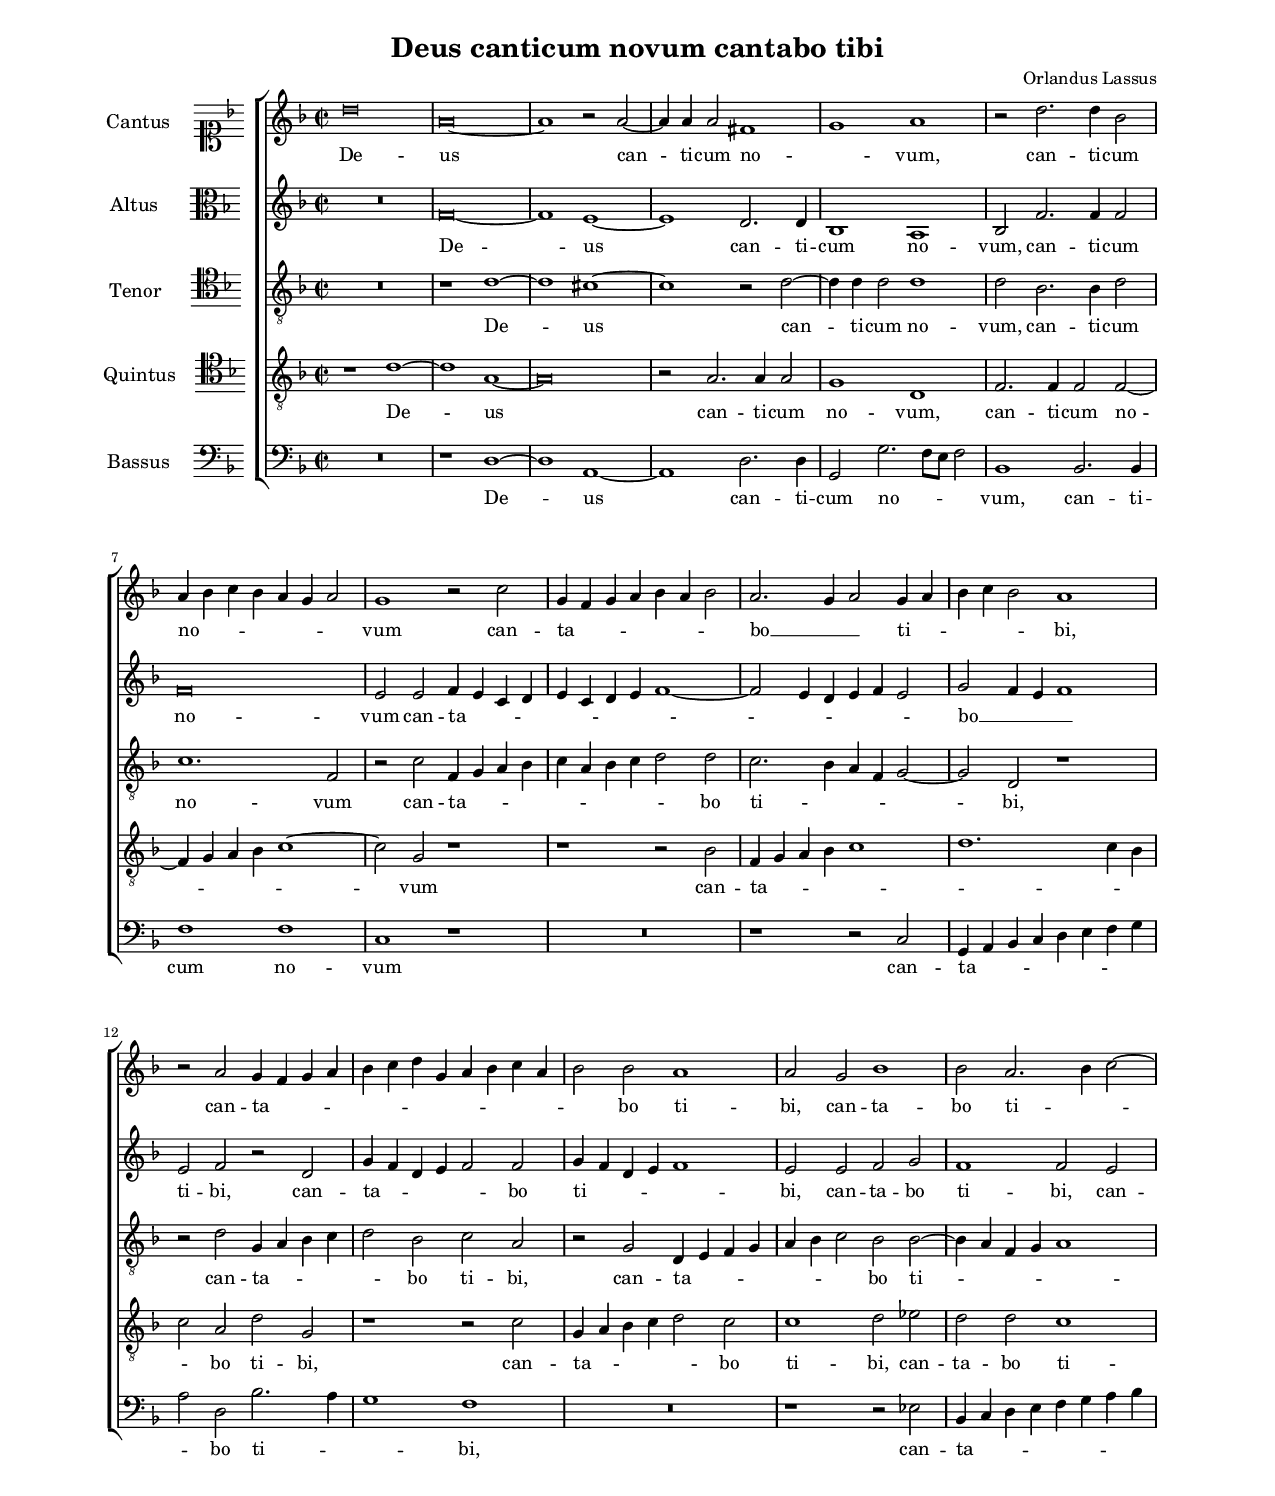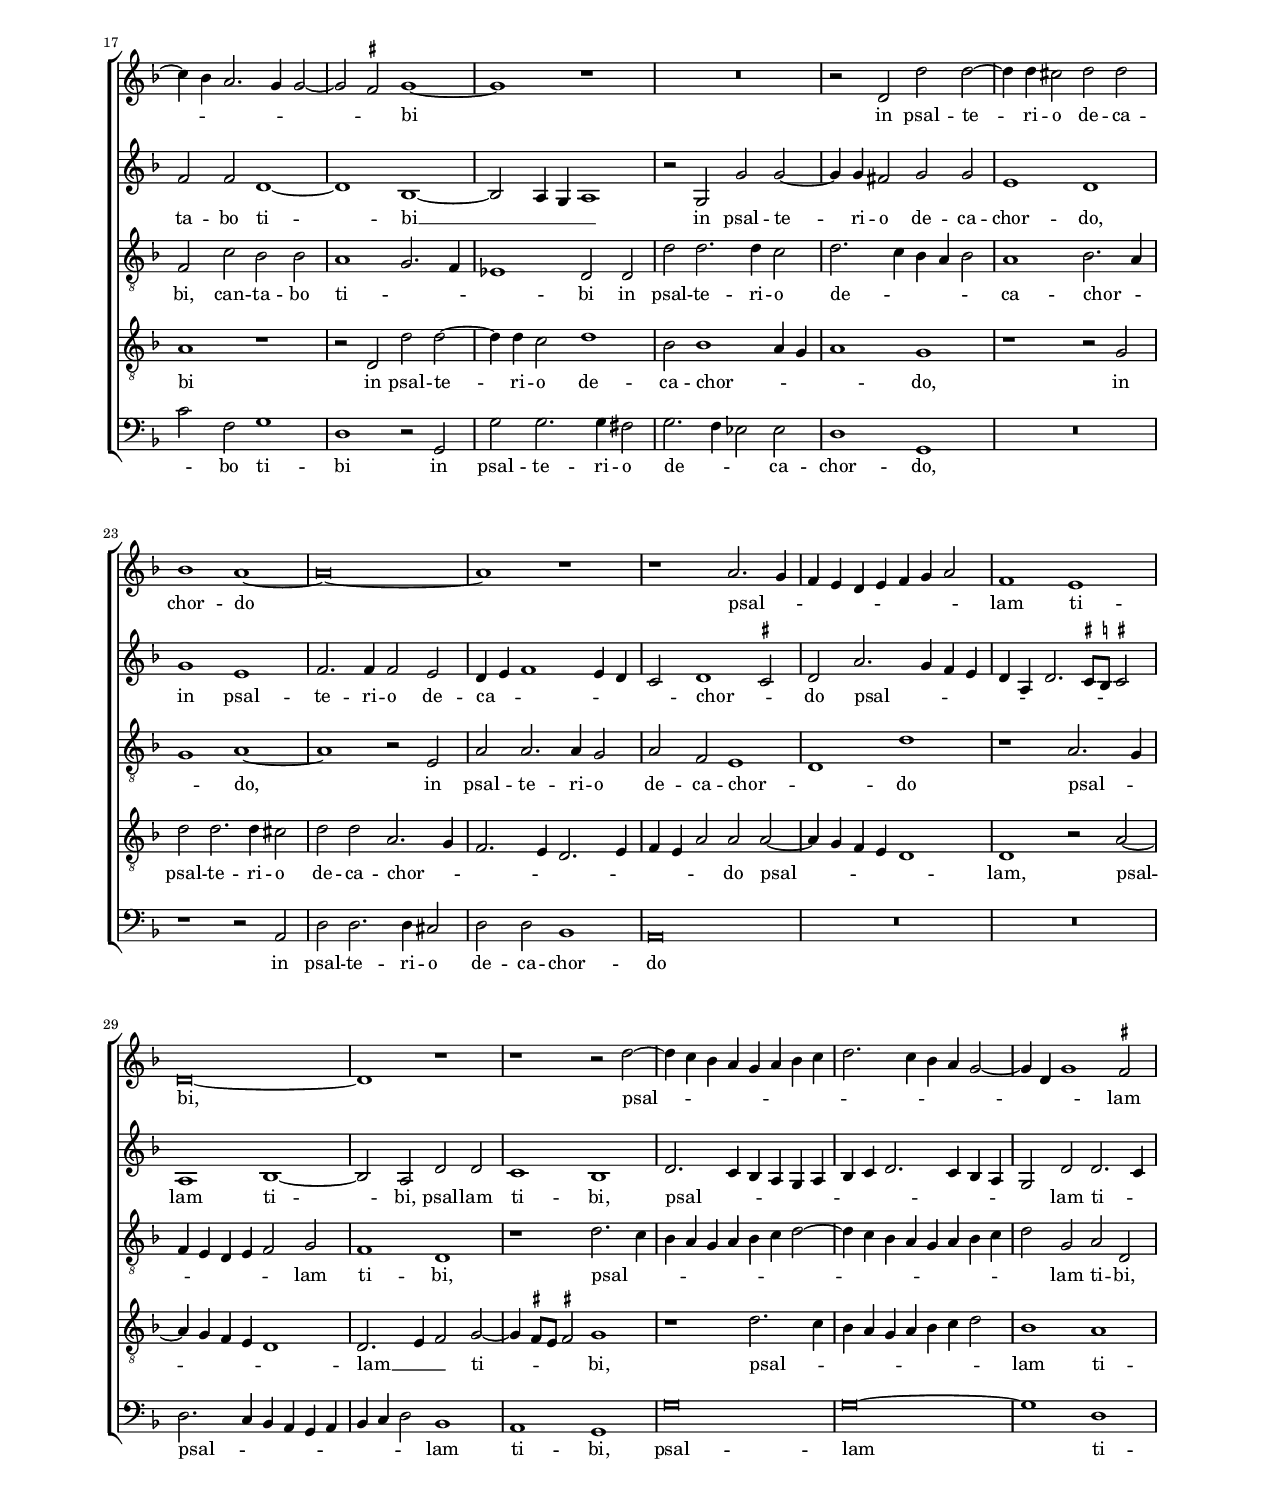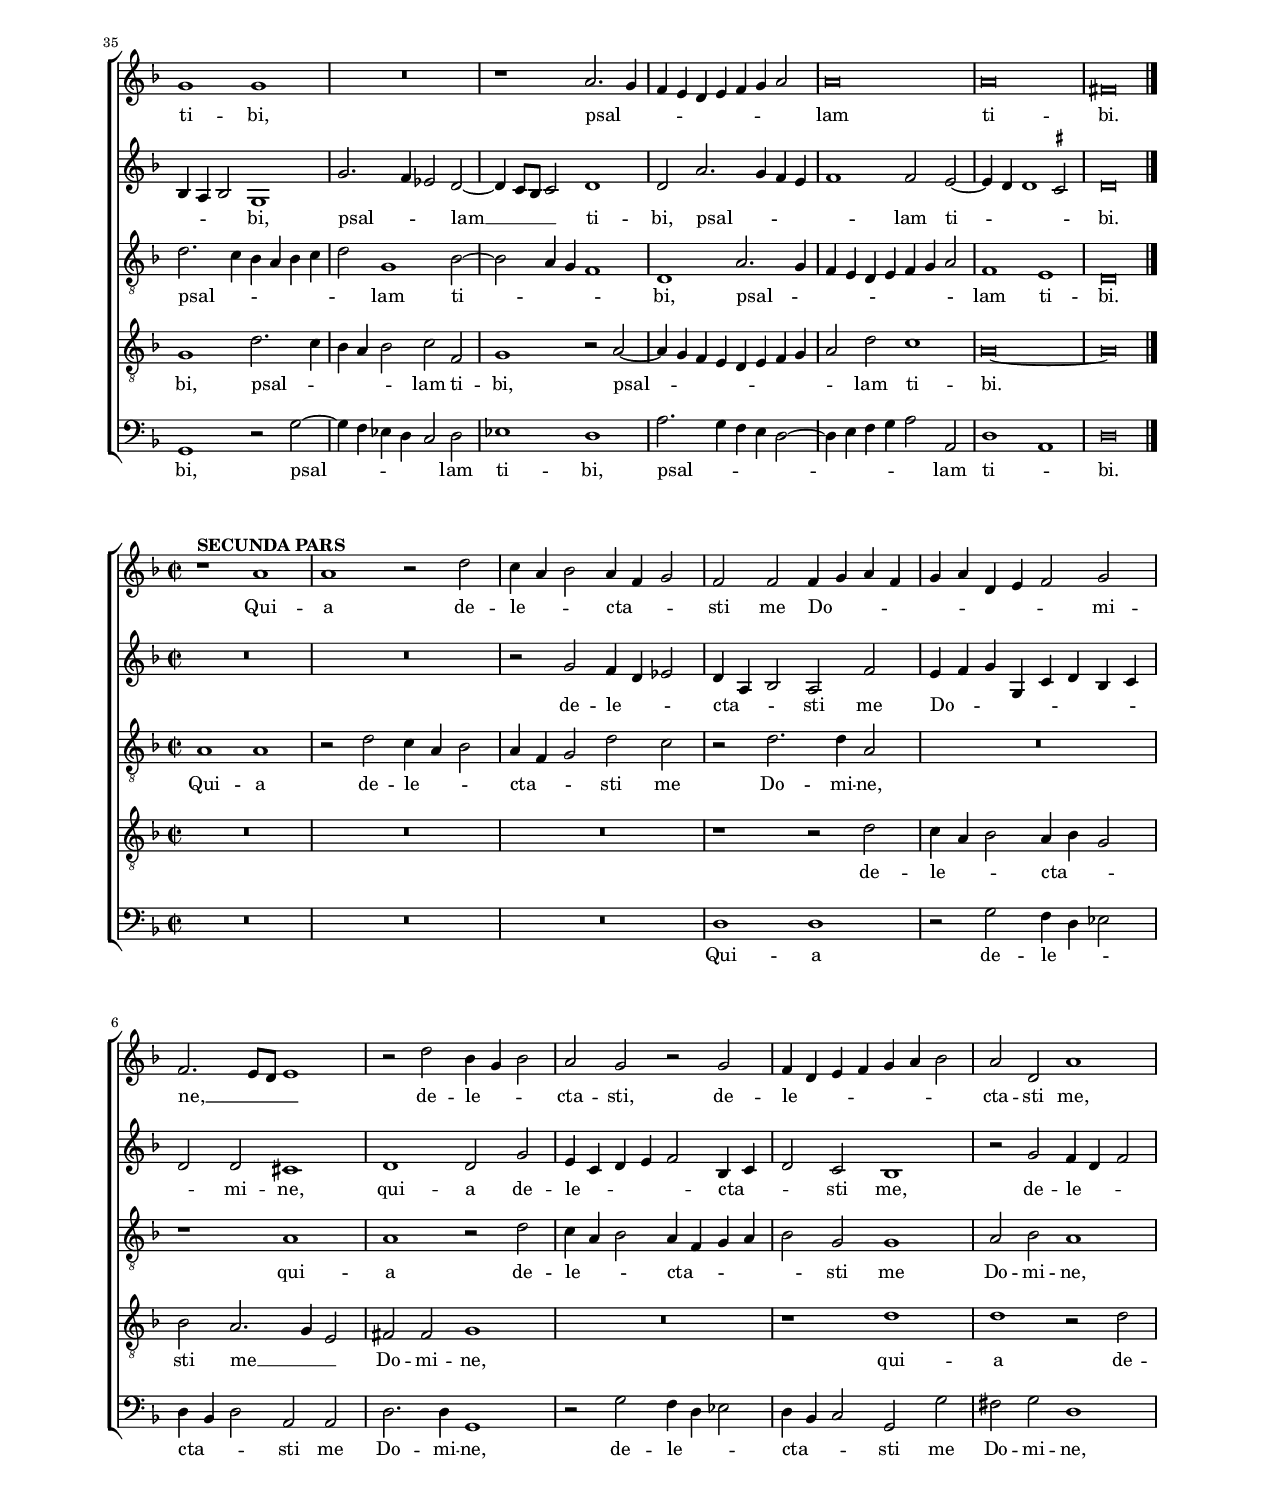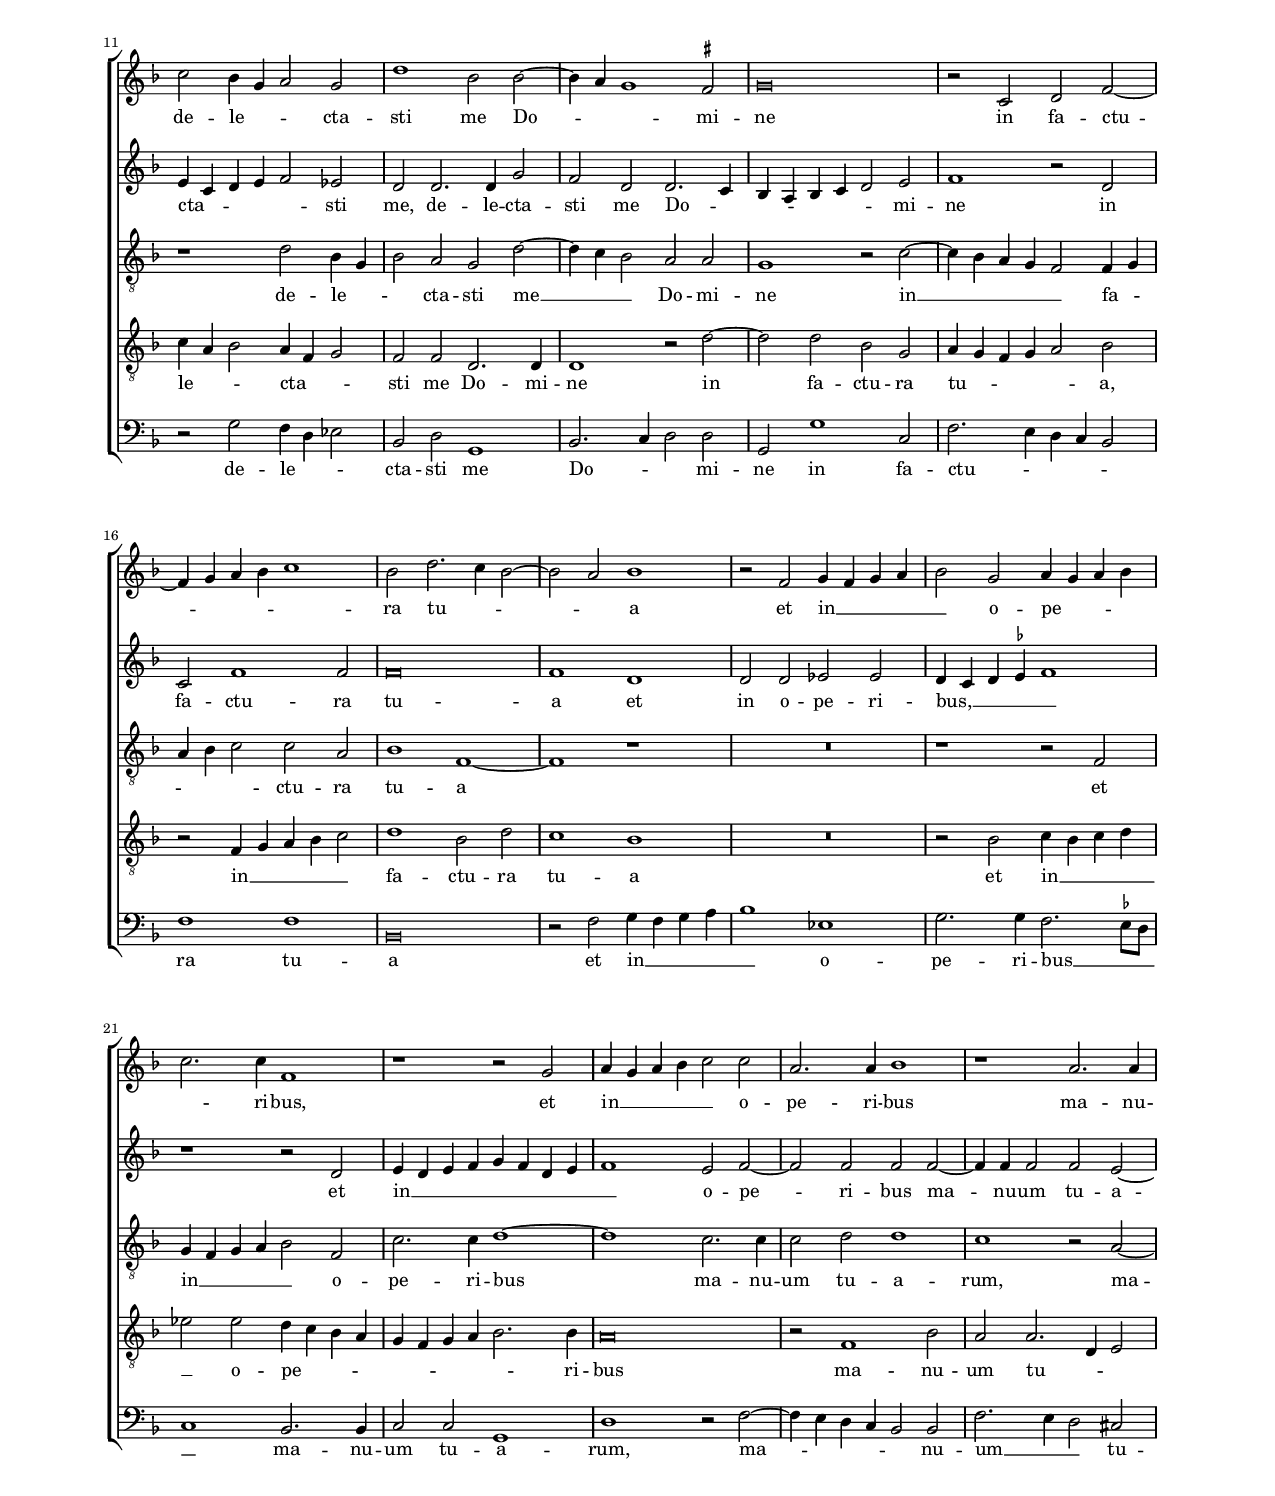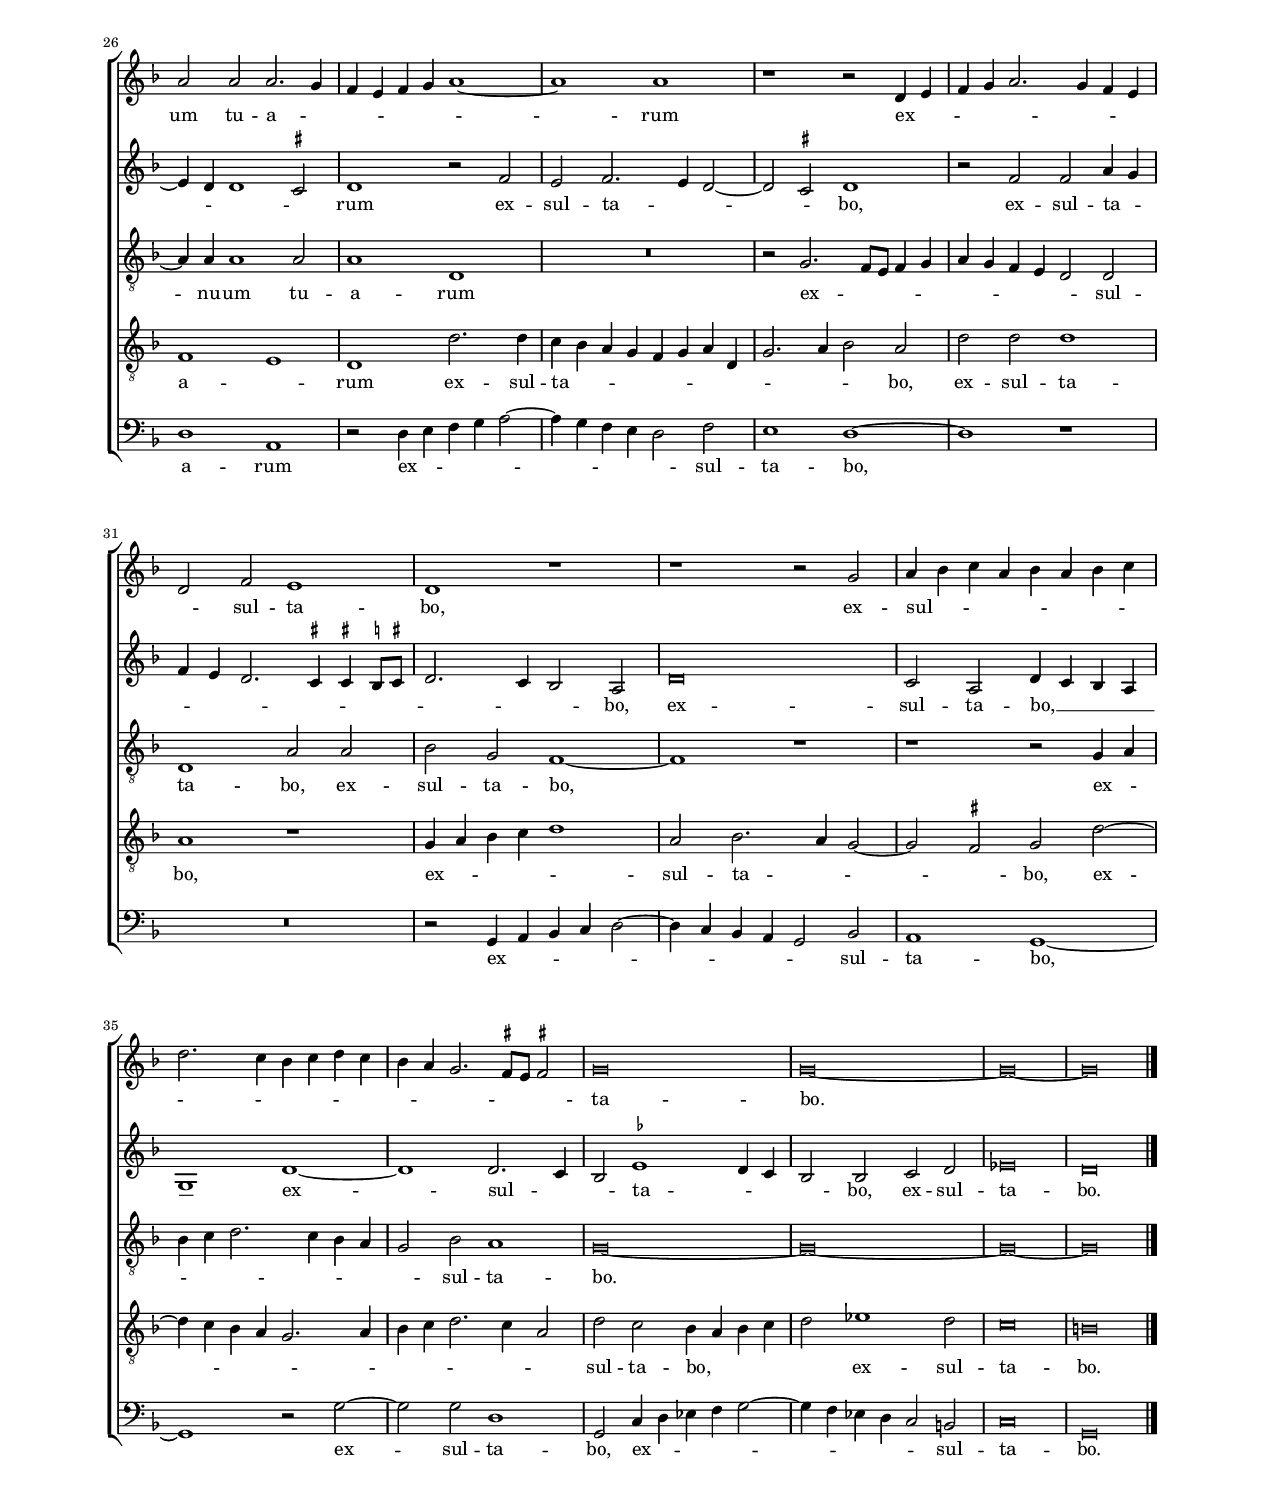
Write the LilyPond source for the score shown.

\header
{
  title="Deus canticum novum cantabo tibi"
  composer="Orlandus Lassus"
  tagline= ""
}

\version "2.18.2"
\include "deutsch.ly"
#(set-global-staff-size 15)
#(set-default-paper-size "letter")
#(ly:set-option 'point-and-click #f)

	
	ficta = { \once \set suggestAccidentals = ##t }
	
	forget = #(define-music-function (parser location music) (ly:music?) #{
		\accidentalStyle forget
		$music
		\accidentalStyle default
		#})
	
	m = \melisma
	me = \melismaEnd


\paper
	{
	top-margin = 1.8 \cm
	bottom-margin = 1.8 \cm
	left-margin = 2 \cm
	right-margin = 2 \cm
	ragged-bottom = ##f
	ragged-last-bottom = ##f
	print-page-number = ##f
	score-system-spacing = #'((basic-distance . 18) (minimum-distance . 13) (padding . 7) (strechability . 150))
	system-system-spacing = #'((basic-distance . 18) (minimum-distance . 13) (padding . 7) (strechability . 150))
	systems-per-page = 3
%	min-systems-per-page = 3
%        page-count = 5
	}

global = {
	\key f \major
	\time 2/2 \set Score.measureLength = #(ly:make-moment 2/1)
	% \time 3/1 \once \override Score.TimeSignature.style = #'single-digit
	\skip 1*82 \bar "|."
	}
	

incipitcantus = \markup { \score {
	{
	\set Staff.instrumentName = \markup { \fontsize #1 "Cantus" }
	\key f \major
	\clef soprano
	s4 \bar ""
	}
	\layout  {
	raggedright = ##t
	indent = 1.8 \cm
	line-width = 2.5 \cm
	\context { \Staff \remove Time_signature_engraver }
	\override Staff.Clef.Y-extent = #'(0 . 0)
	}} \hspace #1 }
      
      
incipitaltus = \markup { \score {
	{
	\set Staff.instrumentName = \markup { \fontsize #1 "Altus" }
	\key f \major
	\clef alto
	s4 \bar ""
	}
	\layout  {
	raggedright = ##t
	indent = 1.8 \cm
	line-width = 2.5 \cm
	\context { \Staff \remove Time_signature_engraver }
	\override Staff.Clef.Y-extent = #'(0 . 0)
	}} \hspace #1 }


incipittenor = \markup { \score {
	{
	\set Staff.instrumentName = \markup { \fontsize #1 "Tenor" }
	\key f \major
	\clef tenor
	s4 \bar ""
	}
	\layout  {
	raggedright = ##t
	indent = 1.8 \cm
	line-width = 2.5 \cm
	\context { \Staff \remove Time_signature_engraver }
	\override Staff.Clef.Y-extent = #'(0 . 0)
	}} \hspace #1 }
      
      
incipitquintus = \markup { \score {
	{
	\set Staff.instrumentName = \markup { \fontsize #1 "Quintus" }
	\key f \major
	\clef tenor
	s4 \bar ""
	}
	\layout  {
	raggedright = ##t
	indent = 1.8 \cm
	line-width = 2.5 \cm
	\context { \Staff \remove Time_signature_engraver }
	\override Staff.Clef.Y-extent = #'(0 . 0)
	}} \hspace #1 }
      
      
incipitbassus = \markup { \score {
	{
	\set Staff.instrumentName = \markup { \fontsize #1 "Bassus" }
	\key f \major
	\clef bass
	s4 \bar ""
	}
	\layout  {
	raggedright = ##t
	indent = 1.8 \cm
	line-width = 2.5 \cm
	\context { \Staff \remove Time_signature_engraver }
	\override Staff.Clef.Y-extent = #'(0 . 0)
	}} \hspace #1 }


cantus =  \relative c''
	{
	d\breve
	a\breve~
	a1 r2 a~
	a4 a a2 fis1
%5
	g1 a |
	r2 d2. d4 b2
	a4 b c b a g a2
	g1 r2 c
	g4 f g a b a b2
%10
	a2. g4 a2 g4 a |
	b4 c b2 a1
	r2 a g4 f g a
	b4 c d g, a b c a
	b2 b a1
%15
	a2 g b1 |
	b2 a2. b4 c2~
	c4 b a2. g4 g2~
	g2 \ficta fis g1~
	g1 r
%20
	R\breve |
	r2 d d' d~
	d4 d cis2 d d
	b1 a~
	a\breve~
%25
	a1 r |
	r1 a2. g4
	f4 e d e f g a2
	f1 e
	d\breve~
%30
	d1 r |
	r1 r2 d'~
	d4 c b a g a b c
	d2. c4 b a g2~
	g4 d g1 \ficta fis2
%35
	g1 g |
	R\breve
	r1 a2. g4
	f4 e d e f g a2
	a\breve
%40
	a\breve |
	fis\breve |
	}


altus =  \relative c'
        {
	R\breve
	f\breve~
	f1 e~
	e1 d2. d4
%5
	b1 a |
	b2 f'2. f4 f2
	f\breve
	e2 e f4 e c d
	e4 c d e f1~
%10
	f2 e4 d e f e2 |
	g2 f4 e f1
	e2 f r d
	g4 f d e f2 f
	g4 f d e f1
%15
	e2 e f g |
	f1 f2 e
	f2 f d1~
	d1 b~
	b2 a4 g a1
%20
	r2 g g' g~ |
	g4 g fis2 g g
	e1 d
	g1 e
	f2. f4 f2 e
%25
	d4 e f1 e4 d |
	c2 d1 \ficta cis2
	d2 a'2. g4 f e
	d4 a d2. \ficta cis8 \ficta h \ficta cis!2
	a1 b~
%30
	b2 a d d |
	c1 b
	d2. c4 b a g a
	b4 c d2. c4 b a
	g2 d' d2. c4
%35
	b4 a b2 g1 |
	g'2. f4 es2 d~
	d4 c8 b c2 d1
	d2 a'2. g4 f e
	f1 f2 e~
%40
	e4 d d1 \ficta cis2 |
	d\breve |
	}


tenor =  \relative c'
	{
	R\breve
	r1 d~
	d1 cis~
	cis r2 d~
%5
	d4 d d2 d1 |
	d2 b2. b4 d2
	c1. f,2
	r2 c' f,4 g a b
	c4 a b c d2 d
%10
	c2. b4 a f g2~ |
	g2 d r1
	r2 d' g,4 a b c
	d2 b c a
	r2 g d4 e f g
%15
	a4 b c2 b b~ |
	b4 a f g a1
	f2 c' b b
	a1 g2. f4
	es1 d2 d
%20
	d'2 d2. d4 c2 |
	d2. c4 b a b2
	a1 b2. a4
	g1 a~
	a1 r2 e
%25
	a2 a2. a4 g2 |
	a2 f e1
	d1 d'
	r1 a2. g4
	f4 e d e f2 g
%30
	f1 d |
	r1 d'2. c4
	b4 a g a b c d2~
	d4 c b a g a b c
	d2 g, a d,
%35
	d'2. c4 b a b c |
	d2 g,1 b2~
	b2 a4 g f1
	d1 a'2. g4
	f4 e d e f g a2
%40
	f1 e |
	d\breve |
	}


quintus  =  \relative c'
	{
	r1 d~
	d1 a~
	a\breve
	r2 a2. a4 a2
%5
	g1 d |
	f2. f4 f2 f~
	f4 g a b c1~
	c2 g r1
	r1 r2 b
%10
	f4 g a b c1 |
	d1. c4 b
	c2 a d g,
	r1 r2 c
	g4 a b c d2 c
%15
	c1 d2 es |
	d2 d c1
	a1 r
	r2 d, d' d~
	d4 d c2 d1
%20
	b2 b1 a4 g |
	a1 g
	r1 r2 g
	d'2 d2. d4 cis2
	d2 d a2. g4
%25
	f2. e4 d2. e4 |
	f4 e a2 a a~
	a4 g f e d1
	d1 r2 a'~
	a4 g f e d1
%30
	d2. e4 f2 g~ |
	g4 \ficta fis8 e \ficta fis!2 g1
	r1 d'2. c4
	b4 a g a b c d2
	b1 a
%35
	g1 d'2. c4 |
	b4 a b2 c f,
	g1 r2 a~
	a4 g f e d e f g
	a2 d c1
%40
	a\breve~
	a\breve |
	}


bassus  =  \relative c
	{
	R\breve
	r1 d~
	d1 a~
	a1 d2. d4
%5
	g,2 g'2. f8 e f2 |
	b,1 b2. b4
	f'1 f
	c1 r
	R\breve
%10
	r1 r2 c |
	g4 a b c d e f g
	a2 d, b'2. a4
	g1 f
	R\breve
%15
	r1 r2 es |
	b4 c d e f g a b
	c2 f, g1
	d1 r2 g,
	g'2 g2. g4 fis2
%20
	g2. f4 es2 es |
	d1 g,
	R\breve
	r1 r2 a
	d2 d2. d4 cis2
%25
	d2 d b1 |
	a\breve
	R\breve
	R\breve
	d2. c4 b a g a
%30
	b4 c d2 b1 |
	a1 g
	g'\breve
	g\breve~
	g1 d
%35
	g,1 r2 g'~ |
	g4 f es d c2 d
	es1 d
	a'2. g4 f e d2~
	d4 e f g a2 a,
%40
	d1 a |
	d\breve |
        }


lyricscantus = \lyricmode {
	De -- us can -- ti -- cum no -- _ vum,
	can -- ti -- cum no -- _ _ _ _ _ _ vum can -- ta -- _ _ _ _ _ _ bo __ _ _ ti -- _ _ _ _ bi,
	can -- ta -- _ _ _ _ _ _ _ _ _ _ _ _ bo ti -- bi,
	can -- ta -- bo ti -- _ _ _ _ _ _ _ bi
	in psal -- te -- ri -- o de -- ca -- chor -- do
	psal -- _ _ _ _ _ _ _ _ lam ti -- bi,
	psal -- _ _ _ _ _ _ _ _ _ _ _ _ _ _ lam ti -- bi,
	psal -- _ _ _ _ _ _ _ _ lam ti -- bi.
	}


lyricsaltus = \lyricmode {
	De -- us can -- ti -- cum no -- vum,
	can -- ti -- cum no -- vum can -- ta -- _ _ _ _ _ _ _ _ _ _ _ _ _ bo __ _ _ _ ti -- bi,
	can -- ta -- _ _ _ _ bo ti -- _ _ _ _ bi,
	can -- ta -- bo ti -- bi,
	can -- ta -- bo ti -- bi __ _ _ _
	in psal -- te -- ri -- o de -- ca -- chor -- do,
	in psal -- te -- ri -- o de -- ca -- _ _ _ _ _ chor -- _ do
	psal -- _ _ _ _ _ _ _ _ _ lam ti -- bi,
	psal -- lam ti -- bi,
	psal -- _ _ _ _ _ _ _ _ _ _ _ _ lam ti -- _ _ _ _ bi,
	psal -- _ _ lam __ _ _ _ ti -- bi,
        psal -- _ _ _ _ lam ti -- _ _ _ bi.
	}


lyricstenor = \lyricmode {
	De -- us can -- ti -- cum no -- vum,
	can -- ti -- cum no -- vum can -- ta -- _ _ _ _ _ _ _ _ bo ti -- _ _ _ _ bi,
	can -- ta -- _ _ _ _ bo ti -- bi,
	can -- ta -- _ _ _ _ _ _ bo ti -- _ _ _ _ bi,
	can -- ta -- bo ti -- _ _ _ bi
	in psal -- te -- ri -- o de -- _ _ _ _ ca -- chor -- _ _ do,
	in psal -- te -- ri -- o de -- ca -- chor -- _ do
	psal -- _ _ _ _ _ _ lam ti -- bi,
	psal -- _ _ _ _ _ _ _ _ _ _ _ _ _ _ _ _ lam ti -- bi,
	psal -- _ _ _ _ _ _ lam ti -- _ _ _ bi,
	psal -- _ _ _ _ _ _ _ _ lam ti -- bi.
	}


lyricsquintus = \lyricmode {
	De -- us can -- ti -- cum no -- vum,
	can -- ti -- cum no -- _ _ _ _ vum can -- ta -- _ _ _ _ _ _ _ _ bo ti -- bi,
	can -- ta -- _ _ _ _ bo ti -- bi,
	can -- ta -- bo ti -- bi
	in psal -- te -- ri -- o de -- ca -- chor -- _ _ _ do,
	in psal -- te -- ri -- o de -- ca -- chor -- _ _ _ _ _ _ _ _ do
	psal -- _ _ _ _ lam,
	psal -- _ _ _ _ lam __ _ _ ti -- _ _ _ bi,
	psal -- _ _ _ _ _ _ _ _ lam ti -- bi,
	psal -- _ _ _ _ lam ti -- bi,
	psal -- _ _ _ _ _ _ _ _ lam ti -- bi.
	}


lyricsbassus = \lyricmode {
	De -- us can -- ti -- cum no -- _ _ _ vum,
	can -- ti -- cum no -- vum can -- ta -- _ _ _ _ _ _ _ _ bo ti -- _ _ bi,
	can -- ta -- _ _ _ _ _ _ _ _ bo ti -- bi
	in psal -- te -- ri -- o de -- _ _ ca -- chor -- do,
	in psal -- te -- ri -- o de -- ca -- chor -- do
	psal -- _ _ _ _ _ _ _ _ lam ti -- bi,
	psal -- lam ti -- bi,
	psal -- _ _ _ _ lam ti -- bi,
	psal -- _ _ _ _ _ _ _ _ lam ti -- _ bi.
	}


\score
{  
	% \transpose {
	\new ChoirStaff \with { \override StaffGrouper.staff-staff-spacing.basic-distance = #12 }
	<<

	\new Staff << \global
	\new Voice="v1" {
		\set Staff.instrumentName=\incipitcantus
		\set Staff.midiInstrument = "reed organ"
		\clef violin
		\cantus }
	\new Lyrics \lyricsto "v1" {\lyricscantus }
	>>


	\new Staff << \global
	\new Voice="v2" {
		\set Staff.instrumentName=\incipitaltus
		\set Staff.midiInstrument = "reed organ"
		\clef violin 
		\altus}
	\new Lyrics \lyricsto "v2" {\lyricsaltus }
	>>


	\new Staff << \global
	\new Voice="v3" {
		\set Staff.instrumentName=\incipittenor
		\set Staff.midiInstrument = "reed organ"
		\clef "G_8"
		\tenor }
	\new Lyrics \lyricsto "v3" {\lyricstenor }
	>>


	\new Staff << \global
	\new Voice="v5" {
		\set Staff.instrumentName=\incipitquintus
		\set Staff.midiInstrument = "reed organ"
		\clef "G_8"
		\quintus}
	\new Lyrics \lyricsto "v5" {\lyricsquintus }
	>>


	\new Staff << \global
	\new Voice="v4" {
		\set Staff.instrumentName=\incipitbassus
		\set Staff.midiInstrument = "reed organ"
		\clef bass
		\bassus }
	\new Lyrics \lyricsto "v4" {\lyricsbassus}
	>>

	>>
	% } % transpose

	\layout
	{
	indent = 2.5 \cm
	\context { \Staff \override TimeSignature.break-visibility = #end-of-line-invisible }
%	\context { \Lyrics \override VerticalAxisGroup.nonstaff-relatedstaff-spacing.padding = #1.4 }
%	\context { \Lyrics \override LyricText.font-size = #1 }
%	\context { \Staff \override InstrumentName.X-offset = #'-25 }
	\context { \Score \override BarNumber.padding = #2 }
	\context { \Voice \override NoteHead.style = #'baroque }
	}


\midi
	{
    	\tempo 2 = 90
	}

}

%%%%%%%%%%%%%%%%%%%%  PARS SECUNDA


global = {
	\key f \major
	\time 2/2 \set Score.measureLength = #(ly:make-moment 2/1)
	% \time 3/1 \once \override Score.TimeSignature.style = #'single-digit
        \skip 1*80 \bar "|."
	}


cantus =  \relative c''
	{
	r1^\markup { \left-align \bold "SECUNDA PARS" } a
	a1 r2 d
	c4 a b2 a4 f g2
	f2 f f4 g a f
%5
	g4 a d, e f2 g |
	f2. e8 d e1
	r2 d' b4 g b2
	a2 g r g
	f4 d e f g a b2
%10
	a2 d, a'1 |
	c2 b4 g a2 g
	d'1 b2 b~
	b4 a g1 \ficta fis2
	g\breve
%15
	r2 c, d f~ |
	f4 g a b c1
	b2 d2. c4 b2~
	b2 a b1
	r2 f g4 f g a
%20
	b2 g a4 g a b |
	c2. c4 f,1
	r1 r2 g
	a4 g a b c2 c
	a2. a4 b1
%25
	r1 a2. a4 |
	a2 a a2. g4
	f4 e f g a1~
	a1 a
	r1 r2 d,4 e
%30
	f4 g a2. g4 f e |
	d2 f e1
	d1 r
	r1 r2 g
	a4 b c a b a b c
%35
	d2. c4 b c d c |
	b4 a g2. \ficta fis8 e \ficta fis!2
	g\breve
	g\breve~
        g\breve~
%40
        g\breve |
	}


altus =  \relative c'
        {
	R\breve
	R\breve
	r2 g' f4 d es2
	d4 a b2 a f'
%5
	e4 f g g, c d b c |
	d2 d cis1
	d1 d2 g
	e4 c d e f2 b,4 c
	d2 c b1
%10
	r2 g' f4 d f2 |
	e4 c d e f2 es
	d2 d2. d4 g2
	f2 d d2. c4
	b4 a b c d2 e
%15
	f1 r2 d |
	c2 f1 f2
	f\breve
	f1 d
	d2 d es es
%20
	d4 c d \ficta es f1 |
	r1 r2 d
	e4 d e f g f d e
	f1 e2 f~
	f2 f f f~
%25
	f4 f f2 f e~ |
	e4 d d1 \ficta cis2
	d1 r2 f
	e2 f2. e4 d2~
	d2 \ficta cis d1
%30
	r2 f f a4 g |
	f4 e d2. \ficta cis4 \ficta cis! \ficta h8 \ficta cis!
	d2. c4 b2 a
	d\breve
	c2 a d4 c b a
%35
	g1 d'~ |
	d1 d2. c4
	b2 \ficta es1 d4 c
	b2 b c d
	es\breve
%40
	d\breve |
	}


tenor =  \relative c'
	{
	a1 a
	r2 d c4 a b2
	a4 f g2 d' c
	r2 d2. d4 a2
%5
	R\breve |
	r1 a
	a1 r2 d
	c4 a b2 a4 f g a
	b2 g g1
%10
	a2 b a1 |
	r1 d2 b4 g
	b2 a g d'~
	d4 c b2 a a
	g1 r2 c~
%15
	c4 b a g f2 f4 g |
	a4 b c2 c a
	b1 f~
	f1 r
	R\breve
%20
	r1 r2 f |
	g4 f g a b2 f
	c'2. c4 d1~
	d1 c2. c4
	c2 d d1
%25
	c1 r2 a~ |
	a4 a a1 a2
	a1 d,
	R\breve
	r2 g2. f8 e f4 g
%30
	a4 g f e d2 d |
	d1 a'2 a
	b2 g f1~
	f1 r
	r1 r2 g4 a
%35
	b4 c d2. c4 b a |
	g2 b a1
	g\breve~
	g\breve~
	g\breve~
%40
	g\breve |
	}


quintus  =  \relative c'
	{
	R\breve
	R\breve
	R\breve
	r1 r2 d
%5
	c4 a b2 a4 b g2 |
	b2 a2. g4 e2
	fis2 fis g1
	R\breve
	r1 d'
%10
	d1 r2 d |
	c4 a b2 a4 f g2
	f2 f d2. d4
	d1 r2 d'~
	d2 d b g
%15
	a4 g f g a2 b |
	r2 f4 g a b c2
	d1 b2 d
	c1 b
	R\breve
%20
	r2 b c4 b c d |
	es2 es d4 c b a
	g4 f g a b2. b4
	a\breve
	r2 f1 b2
%25
	a2 a2. d,4 e2 |
	f1 e
	d1 d'2. d4
	c4 b a g f g a d,
	g2. a4 b2 a
%30
	d2 d d1 |
	a1 r
	g4 a b c d1
	a2 b2. a4 g2~
	g2 \ficta fis g d'~
%35
	d4 c b a g2. a4 |
	b4 c d2. c4 a2
	d2 c b4 a b c
	d2 es1 d2
	c\breve
%40
	h\breve |
	}


bassus  =  \relative c
	{
	R\breve
	R\breve
	R\breve
	d1 d
%5
	r2 g f4 d es2 |
	d4 b d2 a a
	d2. d4 g,1
	r2 g' f4 d es2
	d4 b c2 g g'
%10
	fis2 g d1 |
	r2 g f4 d es2
	b2 d g,1
	b2. c4 d2 d
	g,2 g'1 c,2
%15
	f2. e4 d c b2 |
	f'1 f
	b,\breve
	r2 f' g4 f g a
	b1 es,
%20
	g2. g4 f2. \ficta es8 d |
	c1 b2. b4
	c2 c g1
	d'1 r2 f~
	f4 e d c b2 b
%25
	f'2. e4 d2 cis |
	d1 a
	r2 d4 e f g a2~
	a4 g f e d2 f
	e1 d~
%30
	d1 r |
	R\breve
	r2 g,4 a b c d2~
	d4 c b a g2 b
	a1 g~
%35
	g1 r2 g'~ |
	g2 g d1
	g,2 c4 d es f g2~
	g4 f es d c2 h
	c\breve
%40
	g\breve |
	}


lyricscantus = \lyricmode {
	Qui -- a de -- le -- _ _ cta -- _ _ sti me Do -- _ _ _ _ _ _ _ _ mi -- ne, __ _ _ _
        de -- le -- _ _ cta -- sti,
        de -- le -- _ _ _ _ _ _ cta -- sti me,
        de -- le -- _ _ cta -- sti me Do -- _ _ mi -- ne
        in fa -- ctu -- _ _ _ _ ra tu -- _ _ _ a
        et in __ _ _ _ _ o -- pe -- _ _ _ _ ri -- bus,
        et in __ _ _ _ _ o -- pe -- ri -- bus
        ma -- nu -- um tu -- a -- _ _ _ _ _ _ rum
        ex -- _ _ _ _ _ _ _ _ sul -- ta -- bo,
        ex -- sul -- _ _ _ _ _ _ _ _ _ _ _ _ _ _ _ _ _ _ _ ta -- bo.
	}


lyricsaltus = \lyricmode {
	de -- le -- _ _ cta -- _ _ sti me Do -- _ _ _ _ _ _ _ _ mi -- ne,
        qui -- a de -- le -- _ _ _ _ cta -- _ _ sti me,
        de -- le -- _ _ cta -- _ _ _ _ sti me,
        de -- le -- cta -- sti me Do -- _ _ _ _ _ _ mi -- ne
        in fa -- ctu -- ra tu -- a
        et in o -- pe -- ri -- bus, __ _ _ _ _
        et in __ _ _ _ _ _ _ _ _ o -- pe -- ri -- bus
        ma -- nu -- um tu -- a -- _ _ _ rum
        ex -- sul -- ta -- _ _ _ bo,
        ex -- sul -- ta -- _ _ _ _ _ _ _ _ _ _ _ bo,
        ex -- sul -- ta -- bo, __ _ _ _ _
        ex -- sul -- _ _ ta -- _ _ _ bo,
        ex -- sul -- ta -- bo.
	}


lyricstenor = \lyricmode {
	Qui -- a de -- le -- _ _ cta -- _ _ sti me Do -- mi -- ne,
        qui -- a de -- le -- _ _ cta -- _ _ _ _ sti me Do -- mi -- ne,
        de -- le -- _ _ cta -- sti me __ _ _ Do -- mi -- ne
        in __ _ _ _ _ fa -- _ _ _ _ ctu -- ra tu -- a
        et in __ _ _ _ _ o -- pe -- ri -- bus
        ma -- nu -- um tu -- a -- rum,
        ma -- nu -- um tu -- a -- rum
        ex -- _ _ _ _ _ _ _ _ _ sul -- ta -- bo,
        ex -- sul -- ta -- bo,
        ex -- _ _ _ _ _ _ _ _ sul -- ta -- bo.
	}


lyricsquintus = \lyricmode {
	de -- le -- _ _ cta -- _ _ sti me __ _ _ Do -- mi -- ne,
        qui -- a de -- le -- _ _ cta -- _ _ sti me Do -- mi -- ne
        in fa -- ctu -- ra tu -- _ _ _ _ a,
        in __ _ _ _ _ fa -- ctu -- ra tu -- a
        et in __ _ _ _ _ o -- pe -- _ _ _ _ _ _ _ _ ri -- bus
        ma -- nu -- um tu -- _ _ a -- _ rum
        ex -- sul -- ta -- _ _ _ _ _ _ _ _ _ _ bo,
        ex -- sul -- ta -- bo,
        ex -- _ _ _ _ sul -- ta -- _ _ _ bo,
        ex -- _ _ _ _ _ _ _ _ _ _ sul -- ta -- bo, _ _ _ _
        ex -- sul -- ta -- bo.
	}


lyricsbassus = \lyricmode {
	Qui -- a de -- le -- _ _ cta -- _ _ sti me Do -- mi -- ne,
        de -- le -- _ _ cta -- _ _ sti me Do -- mi -- ne,
        de -- le -- _ _ cta -- sti me Do -- _ _ mi -- ne
        in fa -- ctu -- _ _ _ _ ra tu -- a
        et in __ _ _ _ _ o -- pe -- ri -- bus __ _ _ _
        ma -- nu -- um tu -- a -- rum,
        ma -- _ _ _ _ nu -- um __ _ _ tu -- a -- rum
        ex -- _ _ _ _ _ _ _ _ sul -- ta -- bo,
        ex -- _ _ _ _ _ _ _ _ sul -- ta -- bo,
        ex -- sul -- ta -- bo,
        ex -- _ _ _ _ _ _ _ _ sul -- ta -- bo.
	}


\score
	{  
	% \transpose {
	\new ChoirStaff \with { \override StaffGrouper.staff-staff-spacing.basic-distance = #12 }
	<<

	\new Staff <<\global
	\new Voice="v1" {
	  %\set Staff.instrumentName=Cantus
		\set Staff.midiInstrument = "reed organ"
		\clef violin
		\cantus }
	\new Lyrics \lyricsto "v1" {\lyricscantus }
	>>


	\new Staff << \global
	\new Voice="v2" {
	  %\set Staff.instrumentName=Altus
		\set Staff.midiInstrument = "reed organ"
		\clef violin 
		\altus}
	\new Lyrics \lyricsto "v2" {\lyricsaltus }
	>>


	\new Staff <<\global
	\new Voice="v3" {
	  %\set Staff.instrumentName=Tenor
		\set Staff.midiInstrument = "reed organ"
		\clef "G_8"
		\tenor }
	\new Lyrics \lyricsto "v3" {\lyricstenor }
	>>


	\new Staff << \global
	\new Voice="v5" {
	  %\set Staff.instrumentName=Quintus
		\set Staff.midiInstrument = "reed organ"
		\clef "G_8"
		\quintus}
	\new Lyrics \lyricsto "v5" {\lyricsquintus }
	>>


	\new Staff <<\global
	\new Voice="v4" {
	  %\set Staff.instrumentName=Bassus
		\set Staff.midiInstrument = "reed organ"
		\clef bass
		\bassus }
	\new Lyrics \lyricsto "v4" {\lyricsbassus}
	>>
	
	>>
	% } % transpose

	\layout
	{
	indent = 0 \cm
	\context { \Staff \override TimeSignature.break-visibility = #end-of-line-invisible }
%	\context { \Lyrics \override VerticalAxisGroup.nonstaff-relatedstaff-spacing.padding = #1.4 }
%	\context { \Lyrics \override LyricText.font-size = #1 }
%	\context { \Staff \override InstrumentName.X-offset = #'-25 }
	\context { \Score \override BarNumber.padding = #2 }
	\context { \Voice \override NoteHead.style = #'baroque }
	}


\midi
	{
    	\tempo 2 = 90
	}
	
}

% EOF
